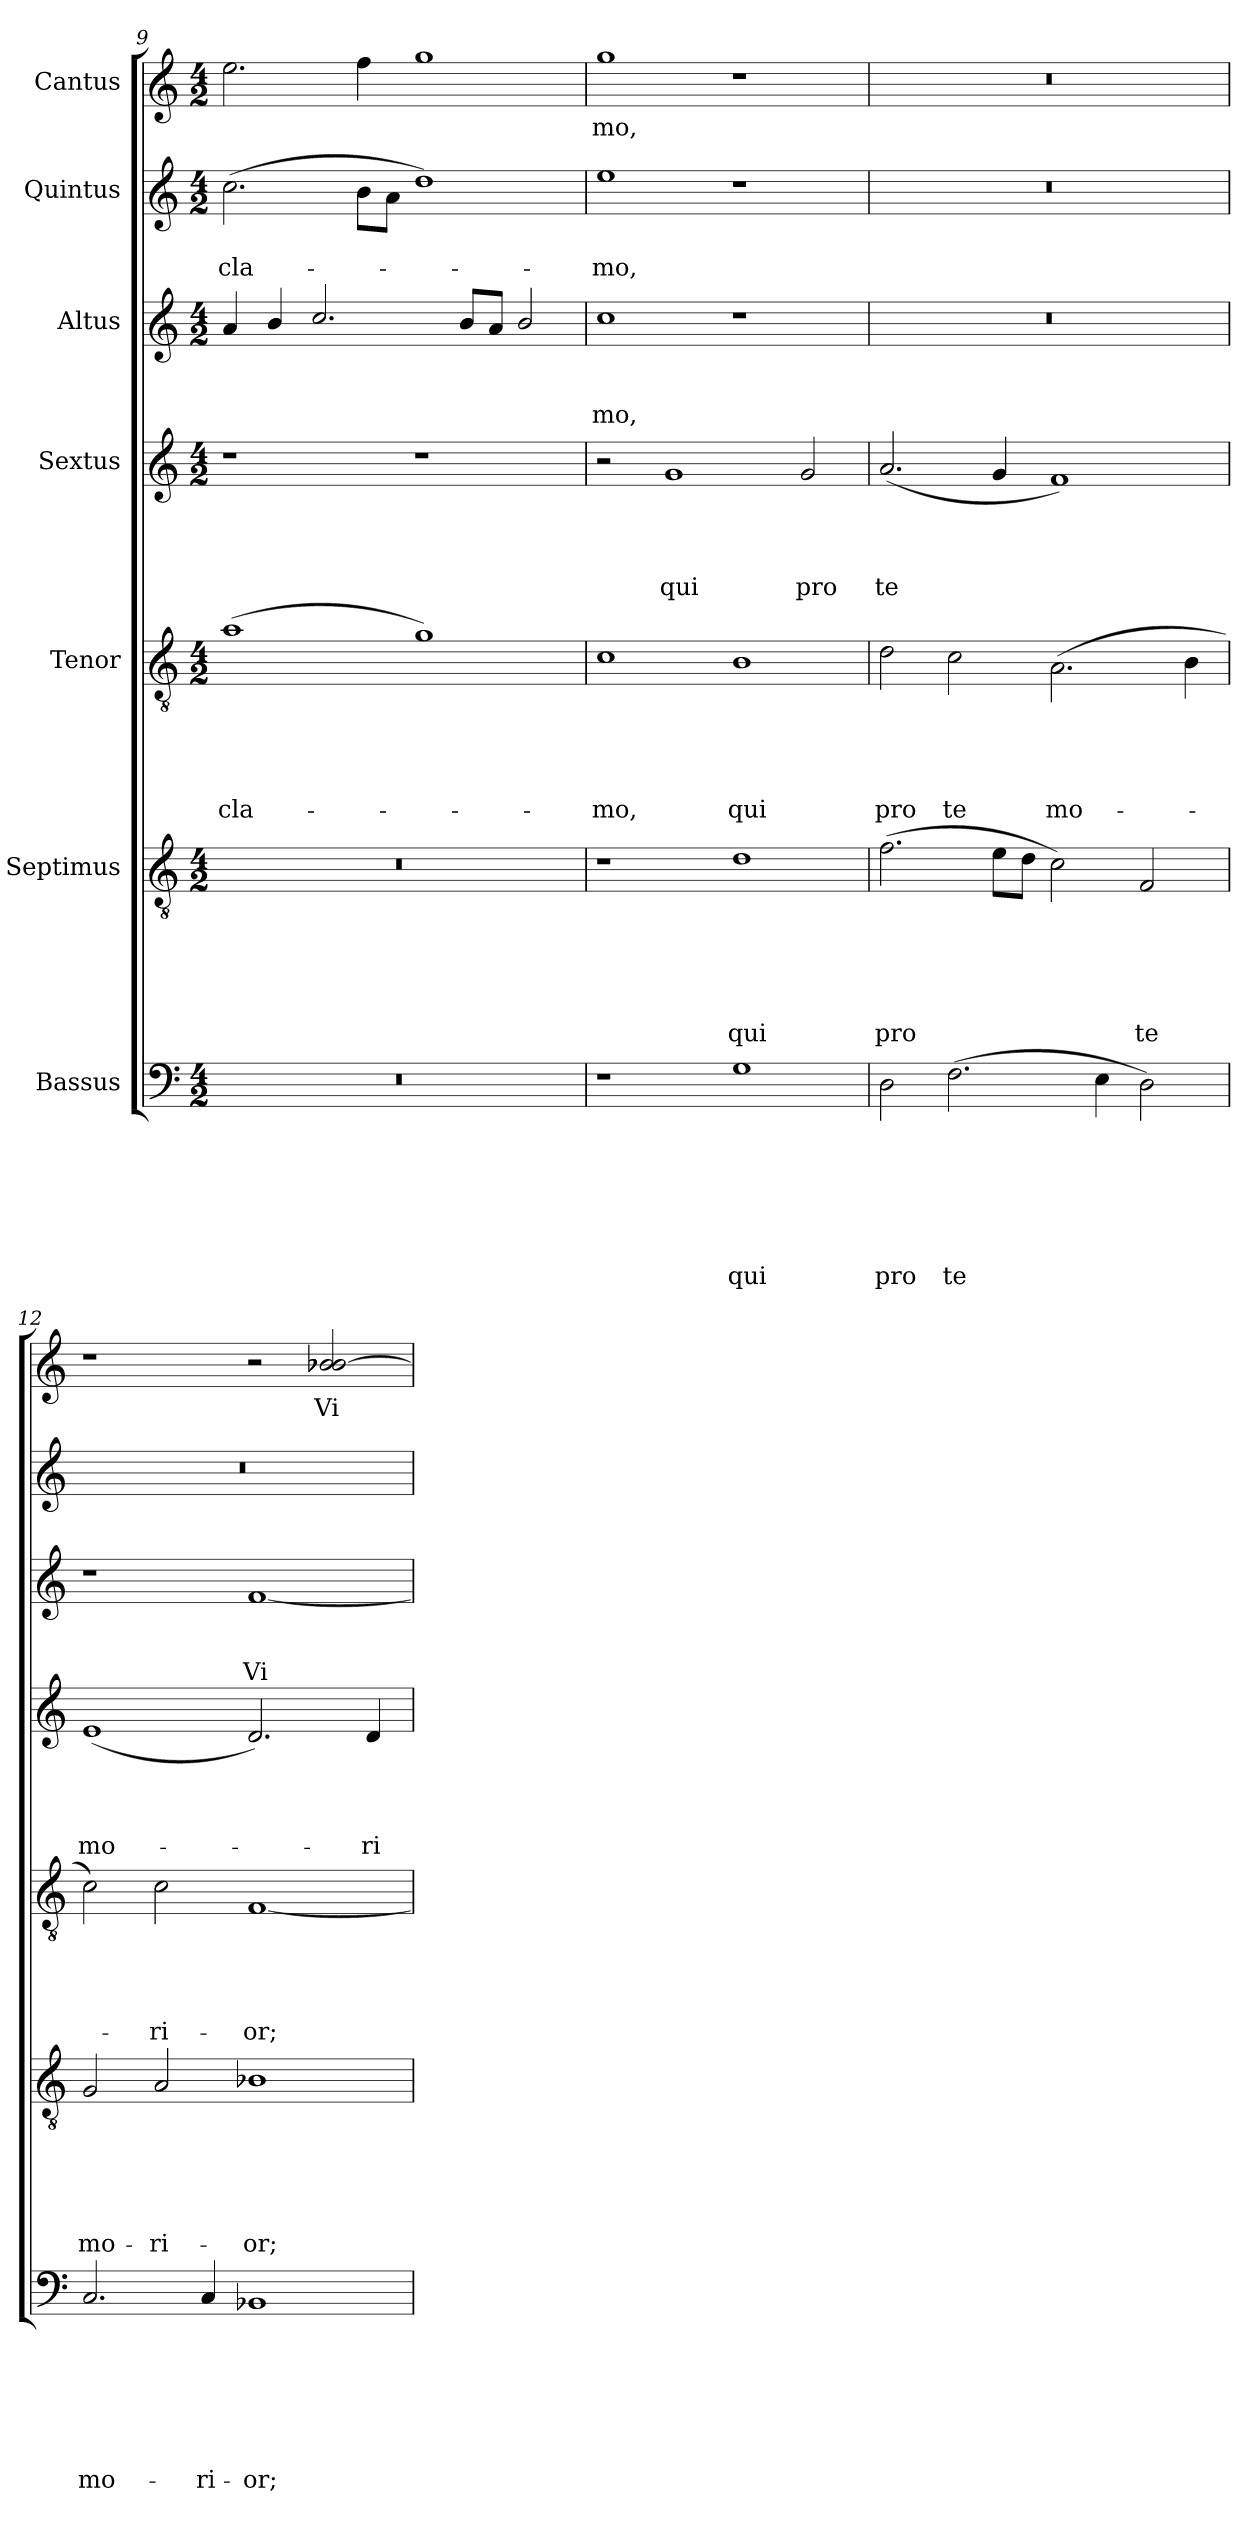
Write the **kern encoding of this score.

**kern	**text	**text	**text	**text	**text	**text	**text	**kern	**text	**text	**text	**text	**text	**text	**kern	**text	**text	**text	**text	**text	**kern	**text	**text	**text	**text	**kern	**text	**text	**text	**kern	**text	**text	**kern	**text
*part7	*part7	*part7	*part7	*part7	*part7	*part7	*part7	*part6	*part6	*part6	*part6	*part6	*part6	*part6	*part5	*part5	*part5	*part5	*part5	*part5	*part4	*part4	*part4	*part4	*part4	*part3	*part3	*part3	*part3	*part2	*part2	*part2	*part1	*part1
*staff7	*staff7	*staff7	*staff7	*staff7	*staff7	*staff7	*staff7	*staff6	*staff6	*staff6	*staff6	*staff6	*staff6	*staff6	*staff5	*staff5	*staff5	*staff5	*staff5	*staff5	*staff4	*staff4	*staff4	*staff4	*staff4	*staff3	*staff3	*staff3	*staff3	*staff2	*staff2	*staff2	*staff1	*staff1
*I"Bassus	*	*	*	*	*	*	*	*I"Septimus	*	*	*	*	*	*	*I"Tenor	*	*	*	*	*	*I"Sextus	*	*	*	*	*I"Altus	*	*	*	*I"Quintus	*	*	*I"Cantus	*
*clefF4	*	*	*	*	*	*	*	*clefGv2	*	*	*	*	*	*	*clefGv2	*	*	*	*	*	*clefG2	*	*	*	*	*clefG2	*	*	*	*clefG2	*	*	*clefG2	*
*k[]	*	*	*	*	*	*	*	*k[]	*	*	*	*	*	*	*k[]	*	*	*	*	*	*k[]	*	*	*	*	*k[]	*	*	*	*k[]	*	*	*k[]	*
*C:	*	*	*	*	*	*	*	*C:	*	*	*	*	*	*	*C:	*	*	*	*	*	*C:	*	*	*	*	*C:	*	*	*	*C:	*	*	*C:	*
*M4/2	*	*	*	*	*	*	*	*M4/2	*	*	*	*	*	*	*M4/2	*	*	*	*	*	*M4/2	*	*	*	*	*M4/2	*	*	*	*M4/2	*	*	*M4/2	*
=9	=9	=9	=9	=9	=9	=9	=9	=9	=9	=9	=9	=9	=9	=9	=9	=9	=9	=9	=9	=9	=9	=9	=9	=9	=9	=9	=9	=9	=9	=9	=9	=9	=9	=9
!	!	!	!	!	!	!	!	!	!	!	!	!	!	!	!	!	!	!	!	!LO:LY:b	!	!	!	!	!	!	!	!	!	!	!	!LO:LY:b	!	!
0r	.	.	.	.	.	.	.	0r	.	.	.	.	.	.	(>1a	.	.	.	.	cla-	1r	.	.	.	.	4a/	.	.	.	(>2.cc\	.	cla-	2.ee\	.
.	.	.	.	.	.	.	.	.	.	.	.	.	.	.	.	.	.	.	.	.	.	.	.	.	.	4b/	.	.	.	.	.	.	.	.
.	.	.	.	.	.	.	.	.	.	.	.	.	.	.	.	.	.	.	.	.	.	.	.	.	.	2.cc/	.	.	.	.	.	.	.	.
.	.	.	.	.	.	.	.	.	.	.	.	.	.	.	.	.	.	.	.	.	.	.	.	.	.	.	.	.	.	8b\L	.	.	4ff\	.
.	.	.	.	.	.	.	.	.	.	.	.	.	.	.	.	.	.	.	.	.	.	.	.	.	.	.	.	.	.	8a\J	.	.	.	.
.	.	.	.	.	.	.	.	.	.	.	.	.	.	.	1g)	.	.	.	.	.	1r	.	.	.	.	.	.	.	.	1dd)	.	.	1gg	.
.	.	.	.	.	.	.	.	.	.	.	.	.	.	.	.	.	.	.	.	.	.	.	.	.	.	8b/L	.	.	.	.	.	.	.	.
.	.	.	.	.	.	.	.	.	.	.	.	.	.	.	.	.	.	.	.	.	.	.	.	.	.	8a/J	.	.	.	.	.	.	.	.
.	.	.	.	.	.	.	.	.	.	.	.	.	.	.	.	.	.	.	.	.	.	.	.	.	.	2b/	.	.	.	.	.	.	.	.
=10	=10	=10	=10	=10	=10	=10	=10	=10	=10	=10	=10	=10	=10	=10	=10	=10	=10	=10	=10	=10	=10	=10	=10	=10	=10	=10	=10	=10	=10	=10	=10	=10	=10	=10
!	!	!	!	!	!	!	!	!	!	!	!	!	!	!	!	!	!	!	!	!LO:LY:b	!	!	!	!	!	!	!	!	!LO:LY:b	!	!	!LO:LY:b	!	!LO:LY:b
1r	.	.	.	.	.	.	.	1r	.	.	.	.	.	.	1c	.	.	.	.	-mo,	2r	.	.	.	.	1cc	.	.	-mo,	1ee	.	-mo,	1gg	-mo,
!	!	!	!	!	!	!	!	!	!	!	!	!	!	!	!	!	!	!	!	!	!	!	!	!	!LO:LY:b	!	!	!	!	!	!	!	!	!
.	.	.	.	.	.	.	.	.	.	.	.	.	.	.	.	.	.	.	.	.	1g	.	.	.	qui	.	.	.	.	.	.	.	.	.
!	!	!	!	!	!	!	!LO:LY:b	!	!	!	!	!	!	!LO:LY:b	!	!	!	!	!	!LO:LY:b	!	!	!	!	!	!	!	!	!	!	!	!	!	!
1G	.	.	.	.	.	.	qui	1d	.	.	.	.	.	qui	1B	.	.	.	.	qui	.	.	.	.	.	1r	.	.	.	1r	.	.	1r	.
!	!	!	!	!	!	!	!	!	!	!	!	!	!	!	!	!	!	!	!	!	!	!	!	!	!LO:LY:b	!	!	!	!	!	!	!	!	!
.	.	.	.	.	.	.	.	.	.	.	.	.	.	.	.	.	.	.	.	.	2g/	.	.	.	pro	.	.	.	.	.	.	.	.	.
=11	=11	=11	=11	=11	=11	=11	=11	=11	=11	=11	=11	=11	=11	=11	=11	=11	=11	=11	=11	=11	=11	=11	=11	=11	=11	=11	=11	=11	=11	=11	=11	=11	=11	=11
!	!	!	!	!	!	!	!LO:LY:b	!	!	!	!	!	!	!LO:LY:b	!	!	!	!	!	!LO:LY:b	!	!	!	!	!LO:LY:b	!	!	!	!	!	!	!	!	!
2D\	.	.	.	.	.	.	pro	(>2.f\	.	.	.	.	.	pro	2d\	.	.	.	.	pro	(<2.a/	.	.	.	te	0r	.	.	.	0r	.	.	0r	.
!	!	!	!	!	!	!	!LO:LY:b	!	!	!	!	!	!	!	!	!	!	!	!	!LO:LY:b	!	!	!	!	!	!	!	!	!	!	!	!	!	!
(>2.F\	.	.	.	.	.	.	te	.	.	.	.	.	.	.	2c\	.	.	.	.	te	.	.	.	.	.	.	.	.	.	.	.	.	.	.
.	.	.	.	.	.	.	.	8e\L	.	.	.	.	.	.	.	.	.	.	.	.	4g/	.	.	.	.	.	.	.	.	.	.	.	.	.
.	.	.	.	.	.	.	.	8d\J	.	.	.	.	.	.	.	.	.	.	.	.	.	.	.	.	.	.	.	.	.	.	.	.	.	.
!	!	!	!	!	!	!	!	!	!	!	!	!	!	!	!	!	!	!	!	!LO:LY:b	!	!	!	!	!	!	!	!	!	!	!	!	!	!
.	.	.	.	.	.	.	.	2c\)	.	.	.	.	.	.	(>2.A\	.	.	.	.	mo-	1f)	.	.	.	.	.	.	.	.	.	.	.	.	.
4E\	.	.	.	.	.	.	.	.	.	.	.	.	.	.	.	.	.	.	.	.	.	.	.	.	.	.	.	.	.	.	.	.	.	.
!	!	!	!	!	!	!	!	!	!	!	!	!	!	!LO:LY:b	!	!	!	!	!	!	!	!	!	!	!	!	!	!	!	!	!	!	!	!
2D\)	.	.	.	.	.	.	.	2F/	.	.	.	.	.	te	.	.	.	.	.	.	.	.	.	.	.	.	.	.	.	.	.	.	.	.
.	.	.	.	.	.	.	.	.	.	.	.	.	.	.	4B\	.	.	.	.	.	.	.	.	.	.	.	.	.	.	.	.	.	.	.
=12	=12	=12	=12	=12	=12	=12	=12	=12	=12	=12	=12	=12	=12	=12	=12	=12	=12	=12	=12	=12	=12	=12	=12	=12	=12	=12	=12	=12	=12	=12	=12	=12	=12	=12
!	!	!	!	!	!	!	!LO:LY:b	!	!	!	!	!	!	!LO:LY:b	!	!	!	!	!	!	!	!	!	!	!LO:LY:b	!	!	!	!	!	!	!	!	!
2.C/	.	.	.	.	.	.	mo-	2G/	.	.	.	.	.	mo-	2c\)	.	.	.	.	.	(<1e	.	.	.	mo-	1r	.	.	.	0r	.	.	1r	.
!	!	!	!	!	!	!	!	!	!	!	!	!	!	!LO:LY:b	!	!	!	!	!	!LO:LY:b	!	!	!	!	!	!	!	!	!	!	!	!	!	!
.	.	.	.	.	.	.	.	2A/	.	.	.	.	.	-ri-	2c\	.	.	.	.	-ri-	.	.	.	.	.	.	.	.	.	.	.	.	.	.
!	!	!	!	!	!	!	!LO:LY:b	!	!	!	!	!	!	!	!	!	!	!	!	!	!	!	!	!	!	!	!	!	!	!	!	!	!	!
4C/	.	.	.	.	.	.	-ri-	.	.	.	.	.	.	.	.	.	.	.	.	.	.	.	.	.	.	.	.	.	.	.	.	.	.	.
!	!	!	!	!	!	!	!LO:LY:b	!	!	!	!	!	!	!LO:LY:b	!	!	!	!	!	!LO:LY:b	!	!	!	!	!	!	!	!	!LO:LY:b	!	!	!	!	!
1BB-X	.	.	.	.	.	.	-or;	1B-X	.	.	.	.	.	-or;	[>1F	.	.	.	.	-or;	2.d/)	.	.	.	.	[>1f	.	.	Vi-	.	.	.	2r	.
!	!	!	!	!	!	!	!	!	!	!	!	!	!	!	!	!	!	!	!	!	!	!	!	!	!	!	!	!	!	!	!	!	!	!LO:LY:b
.	.	.	.	.	.	.	.	.	.	.	.	.	.	.	.	.	.	.	.	.	.	.	.	.	.	.	.	.	.	.	.	.	2b-X/ [>2b-X/	Vi-
!	!	!	!	!	!	!	!	!	!	!	!	!	!	!	!	!	!	!	!	!	!	!	!	!	!LO:LY:b	!	!	!	!	!	!	!	!	!
.	.	.	.	.	.	.	.	.	.	.	.	.	.	.	.	.	.	.	.	.	4d/	.	.	.	-ri-	.	.	.	.	.	.	.	.	.
=	=	=	=	=	=	=	=	=	=	=	=	=	=	=	=	=	=	=	=	=	=	=	=	=	=	=	=	=	=	=	=	=	=	=
*-	*-	*-	*-	*-	*-	*-	*-	*-	*-	*-	*-	*-	*-	*-	*-	*-	*-	*-	*-	*-	*-	*-	*-	*-	*-	*-	*-	*-	*-	*-	*-	*-	*-	*-
